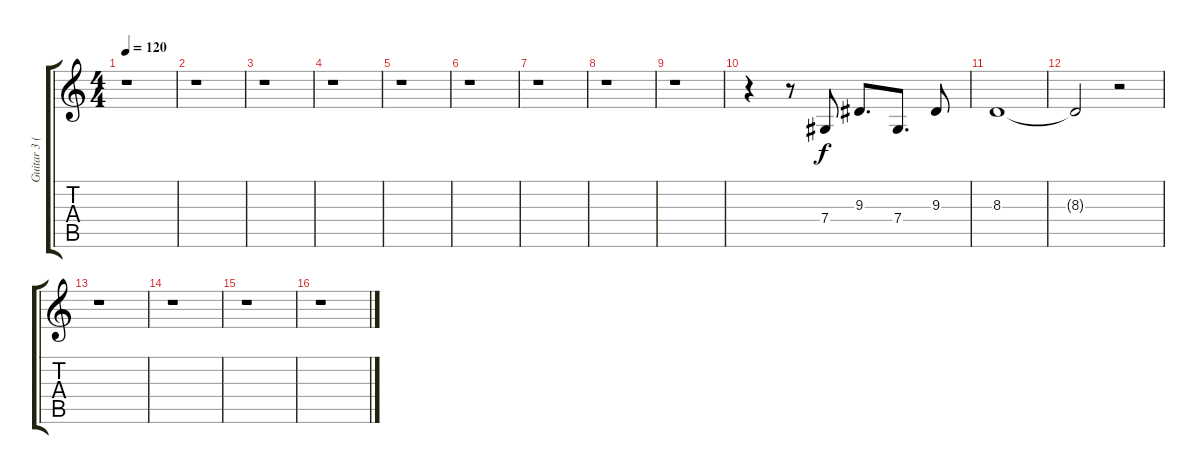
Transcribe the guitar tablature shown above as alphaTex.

\track ("Guitar 3 (12 str. Elc.)" "Guitar 3 (") {instrument tremolostrings}
\staff {score tabs}
\tuning (Eb4 Bb3 Gb3 Db3 Ab2 Eb2) {hide}
\ts (4 4)
\tempo 120
\clef g2
\ks c
r.1{dy f} |
r.1 |
r.1 |
r.1 |
r.1 |
r.1 |
r.1 |
r.1 |
r.1 |
r.4 r.8 7.4.8 9.3.8{d} 7.4.8{d} 9.3.8 |
8.3.1 |
8.3{t}.2 r.2 |
r.1 |
r.1 |
r.1 |
r.1
